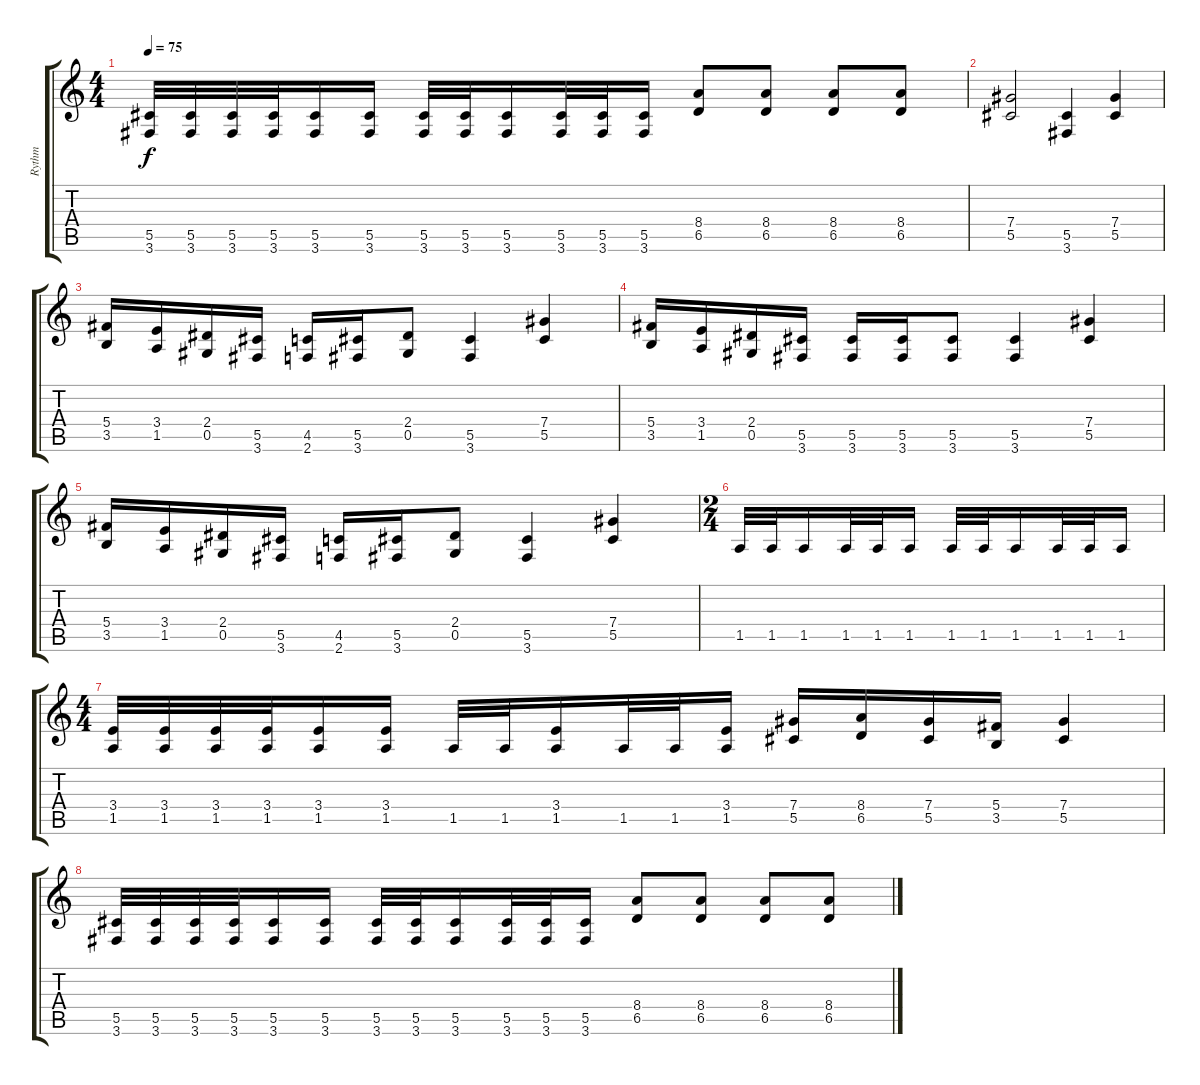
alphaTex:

\track ("Rythm" "Rythm") {instrument distortionguitar}
\staff {score tabs}
\tuning (Eb4 Bb3 Gb3 Db3 Ab2 Eb2) {hide}
\ts (4 4)
\tempo 75
\clef g2
\ks c
(5.5 3.6).32{dy f} (5.5 3.6).32 (5.5 3.6).32 (5.5 3.6).32 (5.5 3.6).16 (5.5 3.6).16 (5.5 3.6).32 (5.5 3.6).32 (5.5 3.6).16 (5.5 3.6).32 (5.5 3.6).32 (5.5 3.6).16 (8.4 6.5).8 (8.4 6.5).8 (8.4 6.5).8 (8.4 6.5).8 |
(7.4 5.5).2 (5.5 3.6).4 (7.4 5.5).4 |
(5.4 3.5).16 (3.4 1.5).16 (2.4 0.5).16 (5.5 3.6).16 (4.5 2.6).16 (5.5 3.6).16 (2.4 0.5).8 (5.5 3.6).4 (7.4 5.5).4 |
(5.4 3.5).16 (3.4 1.5).16 (2.4 0.5).16 (5.5 3.6).16 (5.5 3.6).16 (5.5 3.6).16 (5.5 3.6).8 (5.5 3.6).4 (7.4 5.5).4 |
(5.4 3.5).16 (3.4 1.5).16 (2.4 0.5).16 (5.5 3.6).16 (4.5 2.6).16 (5.5 3.6).16 (2.4 0.5).8 (5.5 3.6).4 (7.4 5.5).4 |
\ts (2 4)
1.5.32 1.5.32 1.5.16 1.5.32 1.5.32 1.5.16 1.5.32 1.5.32 1.5.16 1.5.32 1.5.32 1.5.16 |
\ts (4 4)
(3.4 1.5).32 (3.4 1.5).32 (3.4 1.5).32 (3.4 1.5).32 (3.4 1.5).16 (3.4 1.5).16 1.5.32 1.5.32 (3.4 1.5).16 1.5.32 1.5.32 (3.4 1.5).16 (7.4 5.5).16 (8.4 6.5).16 (7.4 5.5).16 (5.4 3.5).16 (7.4 5.5).4 |
(5.5 3.6).32 (5.5 3.6).32 (5.5 3.6).32 (5.5 3.6).32 (5.5 3.6).16 (5.5 3.6).16 (5.5 3.6).32 (5.5 3.6).32 (5.5 3.6).16 (5.5 3.6).32 (5.5 3.6).32 (5.5 3.6).16 (8.4 6.5).8 (8.4 6.5).8 (8.4 6.5).8 (8.4 6.5).8
